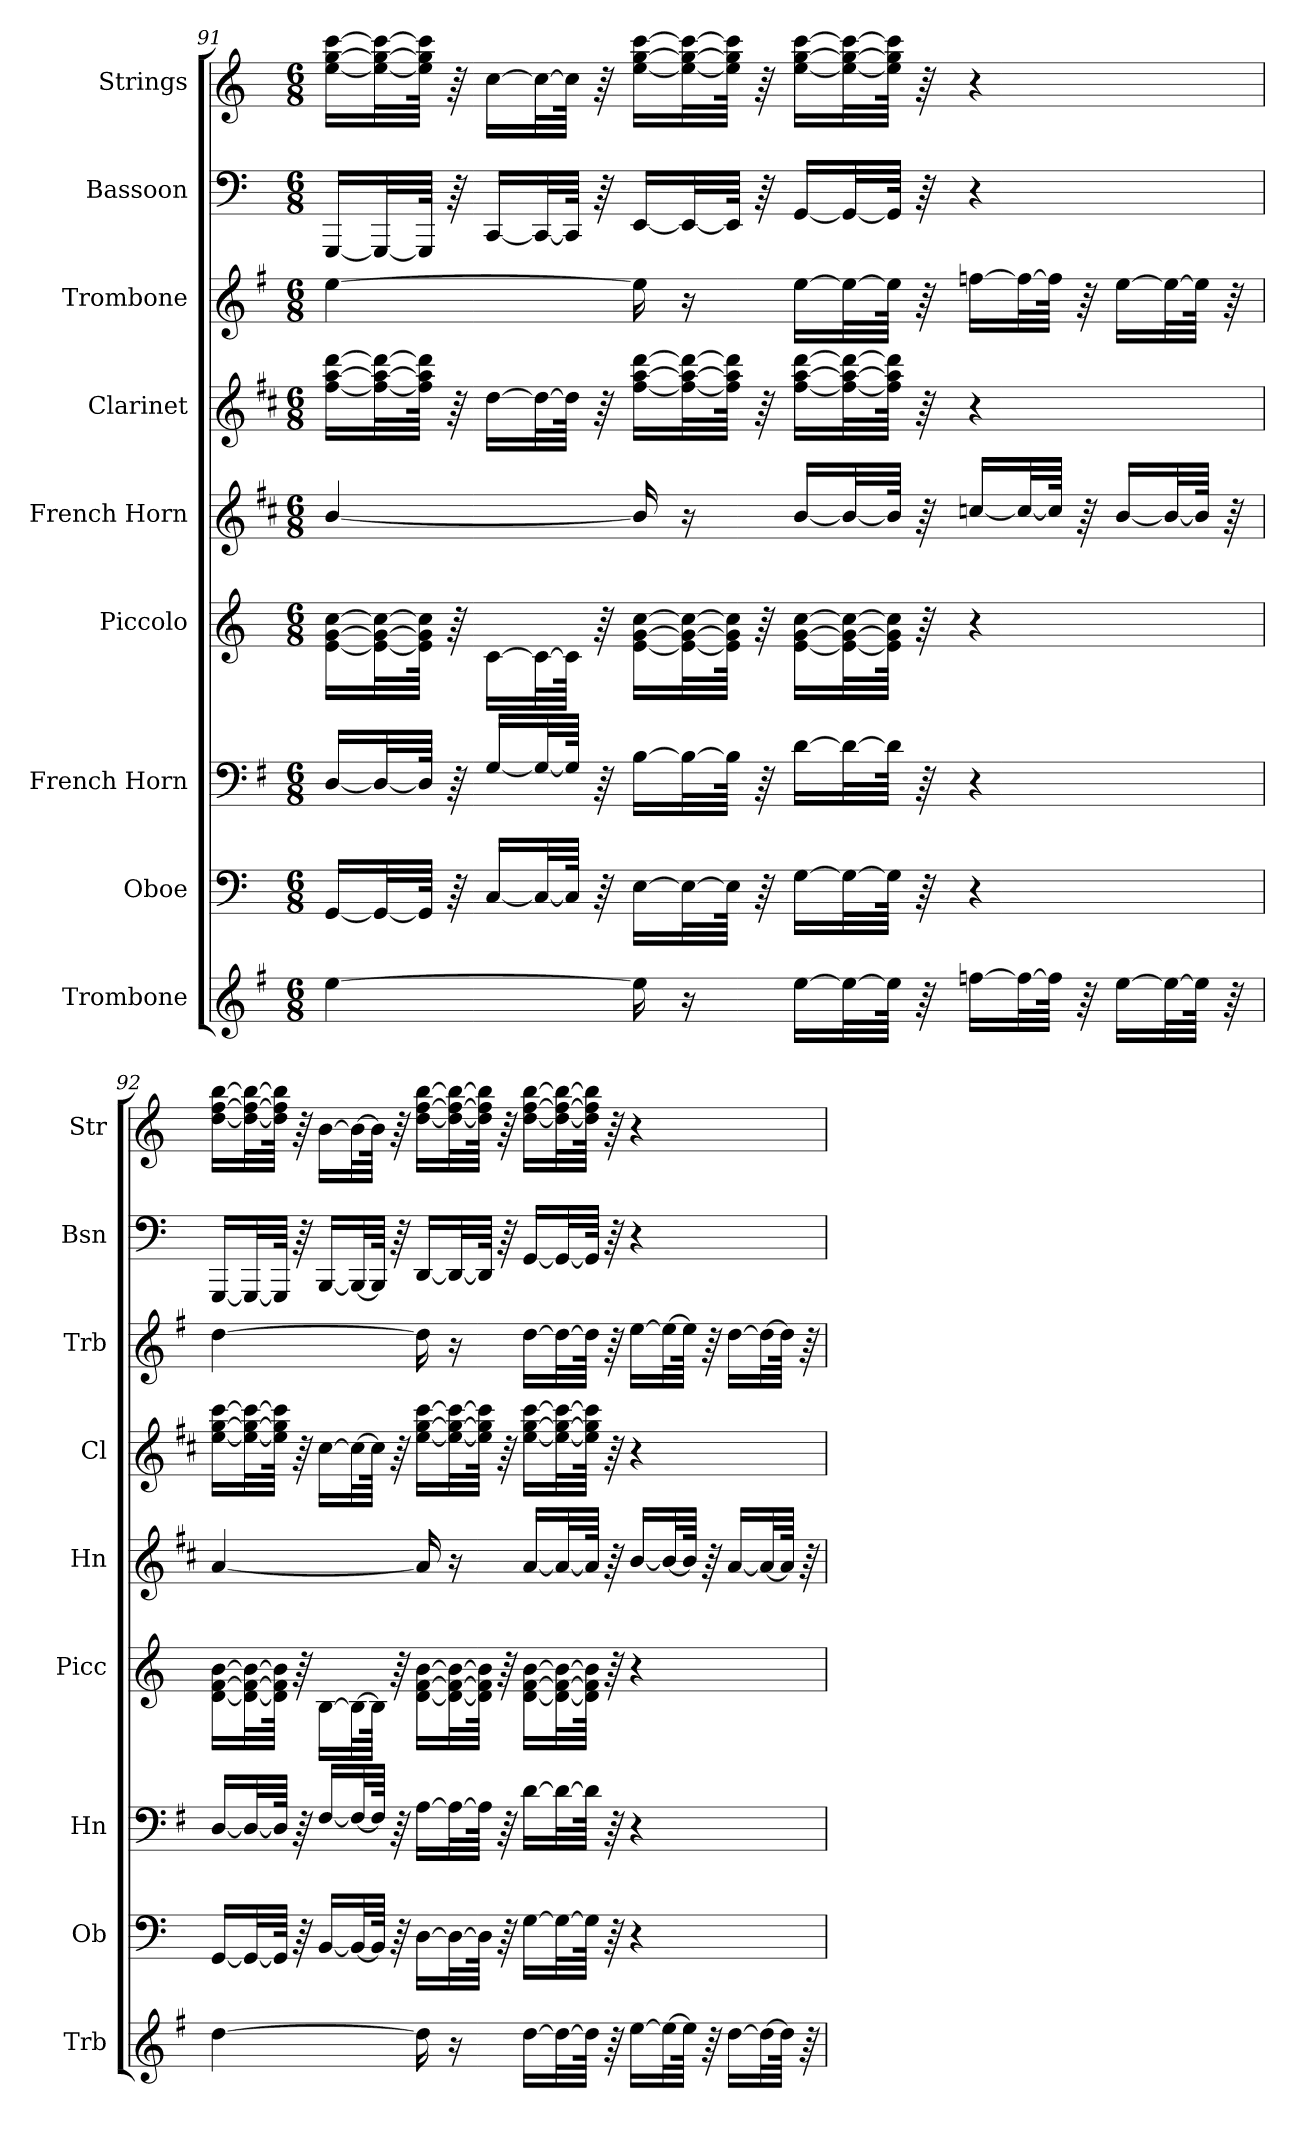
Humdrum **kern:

**kern	**kern	**kern	**kern	**kern	**kern	**kern	**kern	**kern
*part9	*part8	*part7	*part6	*part5	*part4	*part3	*part2	*part1
*staff9	*staff8	*staff7	*staff6	*staff5	*staff4	*staff3	*staff2	*staff1
*I"Trombone	*I"Oboe	*I"French Horn	*I"Piccolo	*I"French Horn	*I"Clarinet	*I"Trombone	*I"Bassoon	*I"Strings
*I'Trb	*I'Ob	*I'Hn	*I'Picc	*I'Hn	*I'Cl	*I'Trb	*I'Bsn	*I'Str
!!LO:PB:g=z
*clefG2	*clefF4	*clefF4	*clefG2	*clefG2	*clefG2	*clefG2	*clefF4	*clefG2
*	*	*ITrd4c7	*ITrd-7c-12	*ITrd4c7	*ITrd1c2	*	*	*
*k[f#]	*k[]	*k[]	*k[]	*k[f#]	*k[]	*k[f#]	*k[]	*k[]
*M6/8	*M6/8	*M6/8	*M6/8	*M6/8	*M6/8	*M6/8	*M6/8	*M6/8
=91	=91	=91	=91	=91	=91	=91	=91	=91
[4ee\	[16GG/LL	[16GG/LL	[16ee\ [16gg\ [16ccc\LL	[4e/	[16ee\ [16gg\ [16ccc\LL	[4ee\	[16GGG/LL	[16ee\ [16gg\ [16ccc\LL
.	32GG/L_	32GG/L_	32ee\_ 32gg\_ 32ccc\_L	.	32ee\_ 32gg\_ 32ccc\_L	.	32GGG/L_	32ee\_ 32gg\_ 32ccc\_L
.	64GG/JJJk]	64GG/JJJk]	64ee\] 64gg\] 64ccc\]JJJk	.	64ee\] 64gg\] 64ccc\]JJJk	.	64GGG/JJJk]	64ee\] 64gg\] 64ccc\]JJJk
.	64r	64r	64r	.	64r	.	64r	64r
.	[16C/LL	[16C/LL	[16cc\LL	.	[16cc\LL	.	[16CC/LL	[16cc\LL
.	32C/L_	32C/L_	32cc\L_	.	32cc\L_	.	32CC/L_	32cc\L_
.	64C/JJJk]	64C/JJJk]	64cc\JJJk]	.	64cc\JJJk]	.	64CC/JJJk]	64cc\JJJk]
.	64r	64r	64r	.	64r	.	64r	64r
16ee\]	[16E\LL	[16E\LL	[16ee\ [16gg\ [16ccc\LL	16e/]	[16ee\ [16gg\ [16ccc\LL	16ee\]	[16EE/LL	[16ee\ [16gg\ [16ccc\LL
16r	32E\L_	32E\L_	32ee\_ 32gg\_ 32ccc\_L	16r	32ee\_ 32gg\_ 32ccc\_L	16r	32EE/L_	32ee\_ 32gg\_ 32ccc\_L
.	64E\JJJk]	64E\JJJk]	64ee\] 64gg\] 64ccc\]JJJk	.	64ee\] 64gg\] 64ccc\]JJJk	.	64EE/JJJk]	64ee\] 64gg\] 64ccc\]JJJk
.	64r	64r	64r	.	64r	.	64r	64r
[16ee\LL	[16G\LL	[16G\LL	[16ee\ [16gg\ [16ccc\LL	[16e/LL	[16ee\ [16gg\ [16ccc\LL	[16ee\LL	[16GG/LL	[16ee\ [16gg\ [16ccc\LL
32ee\L_	32G\L_	32G\L_	32ee\_ 32gg\_ 32ccc\_L	32e/L_	32ee\_ 32gg\_ 32ccc\_L	32ee\L_	32GG/L_	32ee\_ 32gg\_ 32ccc\_L
64ee\JJJk]	64G\JJJk]	64G\JJJk]	64ee\] 64gg\] 64ccc\]JJJk	64e/JJJk]	64ee\] 64gg\] 64ccc\]JJJk	64ee\JJJk]	64GG/JJJk]	64ee\] 64gg\] 64ccc\]JJJk
64r	64r	64r	64r	64r	64r	64r	64r	64r
[16ffn\LL	4r	4r	4r	[16fn/LL	4r	[16ffn\LL	4r	4r
32ff\L_	.	.	.	32f/L_	.	32ff\L_	.	.
64ff\JJJk]	.	.	.	64f/JJJk]	.	64ff\JJJk]	.	.
64r	.	.	.	64r	.	64r	.	.
[16ee\LL	.	.	.	[16e/LL	.	[16ee\LL	.	.
32ee\L_	.	.	.	32e/L_	.	32ee\L_	.	.
64ee\JJJk]	.	.	.	64e/JJJk]	.	64ee\JJJk]	.	.
64r	.	.	.	64r	.	64r	.	.
!!LO:PB:g=z
=92	=92	=92	=92	=92	=92	=92	=92	=92
[4dd\	[16GG/LL	[16GG/LL	[16dd\ [16ff\ [16bb\LL	[4d/	[16dd\ [16ff\ [16bb\LL	[4dd\	[16GGG/LL	[16dd\ [16ff\ [16bb\LL
.	32GG/L_	32GG/L_	32dd\_ 32ff\_ 32bb\_L	.	32dd\_ 32ff\_ 32bb\_L	.	32GGG/L_	32dd\_ 32ff\_ 32bb\_L
.	64GG/JJJk]	64GG/JJJk]	64dd\] 64ff\] 64bb\]JJJk	.	64dd\] 64ff\] 64bb\]JJJk	.	64GGG/JJJk]	64dd\] 64ff\] 64bb\]JJJk
.	64r	64r	64r	.	64r	.	64r	64r
.	[16BB/LL	[16BB/LL	[16b\LL	.	[16b\LL	.	[16BBB/LL	[16b\LL
.	32BB/L_	32BB/L_	32b\L_	.	32b\L_	.	32BBB/L_	32b\L_
.	64BB/JJJk]	64BB/JJJk]	64b\JJJk]	.	64b\JJJk]	.	64BBB/JJJk]	64b\JJJk]
.	64r	64r	64r	.	64r	.	64r	64r
16dd\]	[16D\LL	[16D\LL	[16dd\ [16ff\ [16bb\LL	16d/]	[16dd\ [16ff\ [16bb\LL	16dd\]	[16DD/LL	[16dd\ [16ff\ [16bb\LL
16r	32D\L_	32D\L_	32dd\_ 32ff\_ 32bb\_L	16r	32dd\_ 32ff\_ 32bb\_L	16r	32DD/L_	32dd\_ 32ff\_ 32bb\_L
.	64D\JJJk]	64D\JJJk]	64dd\] 64ff\] 64bb\]JJJk	.	64dd\] 64ff\] 64bb\]JJJk	.	64DD/JJJk]	64dd\] 64ff\] 64bb\]JJJk
.	64r	64r	64r	.	64r	.	64r	64r
[16dd\LL	[16G\LL	[16G\LL	[16dd\ [16ff\ [16bb\LL	[16d/LL	[16dd\ [16ff\ [16bb\LL	[16dd\LL	[16GG/LL	[16dd\ [16ff\ [16bb\LL
32dd\L_	32G\L_	32G\L_	32dd\_ 32ff\_ 32bb\_L	32d/L_	32dd\_ 32ff\_ 32bb\_L	32dd\L_	32GG/L_	32dd\_ 32ff\_ 32bb\_L
64dd\JJJk]	64G\JJJk]	64G\JJJk]	64dd\] 64ff\] 64bb\]JJJk	64d/JJJk]	64dd\] 64ff\] 64bb\]JJJk	64dd\JJJk]	64GG/JJJk]	64dd\] 64ff\] 64bb\]JJJk
64r	64r	64r	64r	64r	64r	64r	64r	64r
[16ee\LL	4r	4r	4r	[16e/LL	4r	[16ee\LL	4r	4r
32ee\L_	.	.	.	32e/L_	.	32ee\L_	.	.
64ee\JJJk]	.	.	.	64e/JJJk]	.	64ee\JJJk]	.	.
64r	.	.	.	64r	.	64r	.	.
[16dd\LL	.	.	.	[16d/LL	.	[16dd\LL	.	.
32dd\L_	.	.	.	32d/L_	.	32dd\L_	.	.
64dd\JJJk]	.	.	.	64d/JJJk]	.	64dd\JJJk]	.	.
64r	.	.	.	64r	.	64r	.	.
=	=	=	=	=	=	=	=	=
*-	*-	*-	*-	*-	*-	*-	*-	*-
